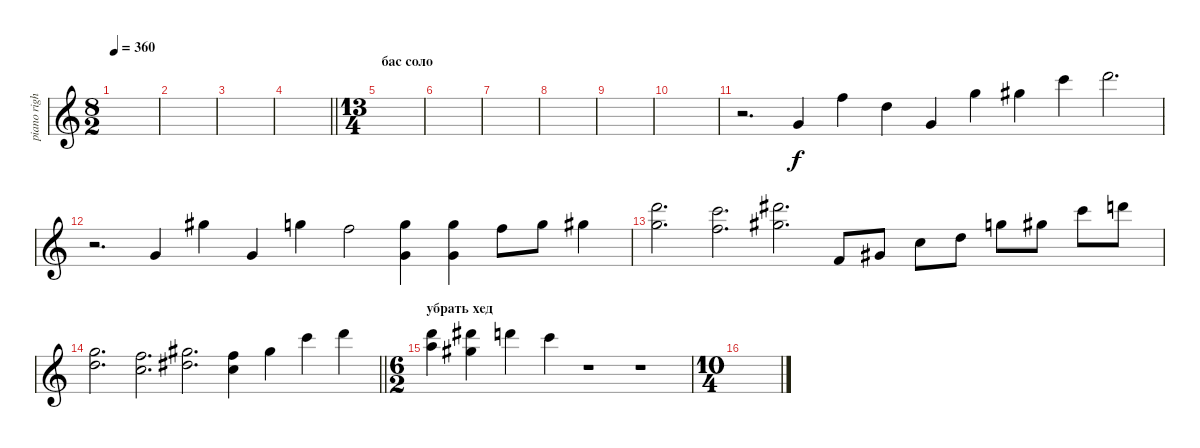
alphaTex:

\track ("piano right hend" "piano righ") {instrument acousticgrandpiano}
\staff {score}
\tuning (D4 A3 F3 C3 G2 D2) {hide}
\ts (8 2)
\tempo 360
\clef g2
\ks c
|
|
|
\barLineRight lightlight
|
\ts (13 4)
\section ("" "бас соло")
|
|
|
|
|
|
r.2{d} 5.1.4 20.2.4 12.1.4 5.1.4 17.1.4 23.2.4 22.1.4 24.1.2{d} |
r.2{d} 5.1.4 18.1.4 5.1.4 17.1.4 15.1.2 (17.1 10.2).4 (17.1 10.2).4 15.1.8 17.1.8 18.1.4 |
(24.1 22.2).2{d} (22.1 20.2).2{d} (18.1 30.2).2{d} 3.1.8 6.1.8 10.1.8 12.1.8 17.1.8 18.1.8 22.1.8 24.1.8 |
\barLineRight lightlight
(17.1 17.2).2{d} (15.1 15.2).2{d} (13.1 23.2).2{d} (10.1 20.2).4 18.1.4 22.1.4 24.1.4 |
\ts (6 2)
\section ("" "убрать хед")
(24.1 24.2).4 (25.1 23.2).4 24.1.4 22.1.4 r.1 r.1 |
\ts (10 4)
